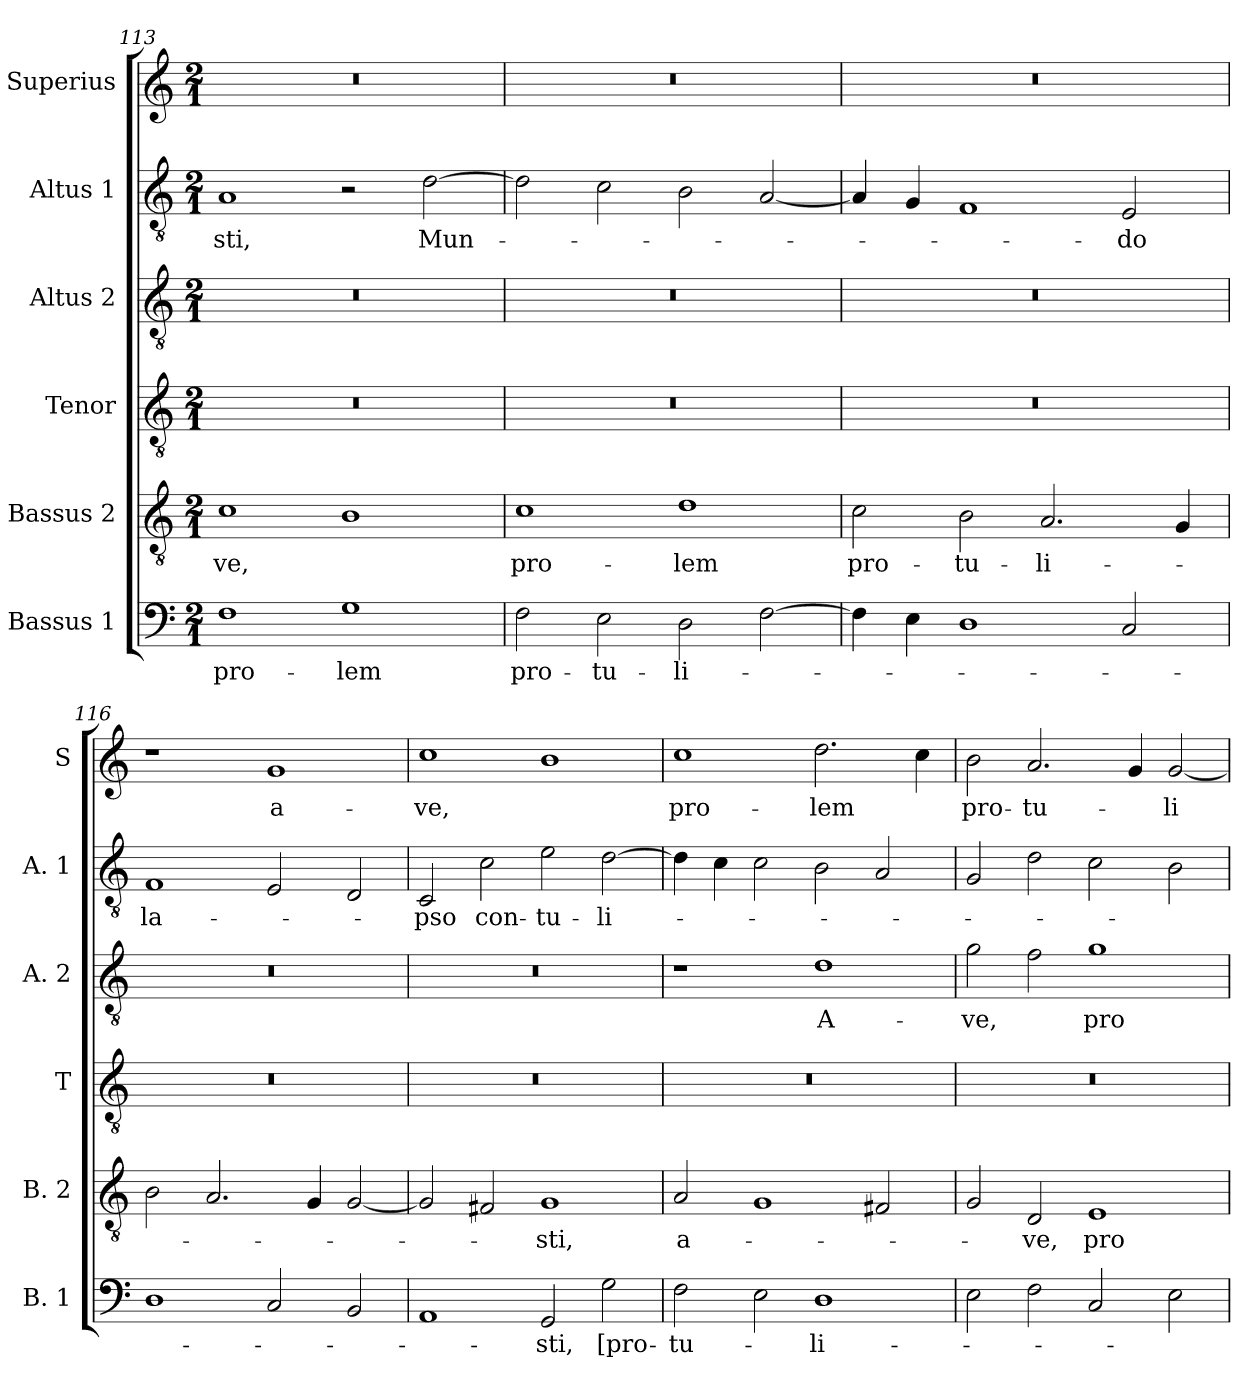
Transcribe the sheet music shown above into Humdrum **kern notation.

**kern	**text	**kern	**text	**kern	**kern	**text	**kern	**text	**kern	**text
*part6	*part6	*part5	*part5	*part4	*part3	*part3	*part2	*part2	*part1	*part1
*staff6	*staff6	*staff5	*staff5	*staff4	*staff3	*staff3	*staff2	*staff2	*staff1	*staff1
*I"Bassus 1	*	*I"Bassus 2	*	*I"Tenor	*I"Altus 2	*	*I"Altus 1	*	*I"Superius	*
*I'B. 1	*	*I'B. 2	*	*I'T	*I'A. 2	*	*I'A. 1	*	*I'S	*
*clefF4	*	*clefGv2	*	*clefGv2	*clefGv2	*	*clefGv2	*	*clefG2	*
*k[]	*	*k[]	*	*k[]	*k[]	*	*k[]	*	*k[]	*
*C:	*	*C:	*	*C:	*C:	*	*C:	*	*C:	*
*M2/1	*	*M2/1	*	*M2/1	*M2/1	*	*M2/1	*	*M2/1	*
=113	=113	=113	=113	=113	=113	=113	=113	=113	=113	=113
1F	pro-	1c	-ve,	0r	0r	.	1A	-sti,	0r	.
1G	-lem	1B	.	.	.	.	2r	.	.	.
.	.	.	.	.	.	.	[2d	Mun-	.	.
=114	=114	=114	=114	=114	=114	=114	=114	=114	=114	=114
2F	pro-	1c	pro-	0r	0r	.	2d]	.	0r	.
2E	-tu-	.	.	.	.	.	2c	.	.	.
2D	-li-	1d	-lem	.	.	.	2B	.	.	.
[2F	.	.	.	.	.	.	[2A	.	.	.
=115	=115	=115	=115	=115	=115	=115	=115	=115	=115	=115
4F]	.	2c	pro-	0r	0r	.	4A]	.	0r	.
4E	.	.	.	.	.	.	4G	.	.	.
1D	.	2B	-tu-	.	.	.	1F	.	.	.
.	.	2.A	-li-	.	.	.	.	.	.	.
2C	.	.	.	.	.	.	2E	-do	.	.
.	.	4G	.	.	.	.	.	.	.	.
=116	=116	=116	=116	=116	=116	=116	=116	=116	=116	=116
1D	.	2B	.	0r	0r	.	1F	la-	1r	.
.	.	2.A	.	.	.	.	.	.	.	.
2C	.	.	.	.	.	.	2E	.	1g	a-
.	.	4G	.	.	.	.	.	.	.	.
2BB	.	[2G	.	.	.	.	2D	.	.	.
=117	=117	=117	=117	=117	=117	=117	=117	=117	=117	=117
1AA	.	2G]	.	0r	0r	.	2C	-pso	1cc	-ve,
.	.	2F#X	.	.	.	.	2c	con-	.	.
2GG	-sti,	1G	-sti,	.	.	.	2e	-tu-	1b	.
2G	[pro-	.	.	.	.	.	[2d	-li-	.	.
=118	=118	=118	=118	=118	=118	=118	=118	=118	=118	=118
2F	-tu-	2A	a-	0r	1r	.	4d]	.	1cc	pro-
.	.	.	.	.	.	.	4c	.	.	.
2E	.	1G	.	.	.	.	2c	.	.	.
1D	-li-	.	.	.	1d	A-	2B	.	2.dd	-lem
.	.	2F#X	.	.	.	.	2A	.	.	.
.	.	.	.	.	.	.	.	.	4cc	.
=119	=119	=119	=119	=119	=119	=119	=119	=119	=119	=119
2E	.	2G	.	0r	2g	-ve,	2G	.	2b	pro-
2F	.	2D	-ve,	.	2f	.	2d	.	2.a	-tu-
2C	.	1E	pro-	.	1g	pro-	2c	.	.	.
.	.	.	.	.	.	.	.	.	4g	.
2E	.	.	.	.	.	.	2B	.	[2g	-li-
=	=	=	=	=	=	=	=	=	=	=
*-	*-	*-	*-	*-	*-	*-	*-	*-	*-	*-
